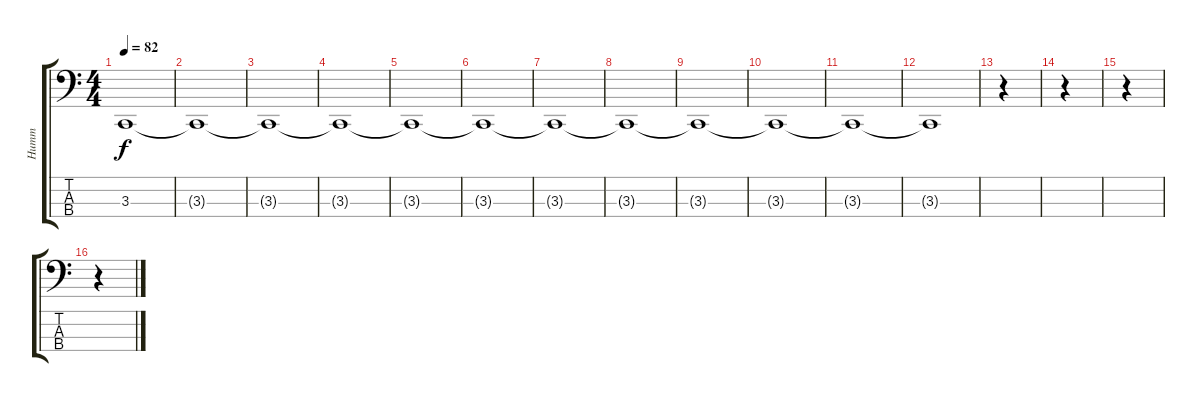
\track ("Humm" "Humm") {instrument synthvoice}
\staff {score tabs}
\tuning (G2 D2 A1 E1) {hide}
\ts (4 4)
\tempo 82
\clef f4
\ks c
3.3{t}.1{dy f} |
3.3{t}.1 |
3.3{t}.1 |
3.3{t}.1 |
3.3{t}.1 |
3.3{t}.1 |
3.3{t}.1 |
3.3{t}.1 |
3.3{t}.1 |
3.3{t}.1 |
3.3{t}.1 |
3.3{t}.1 |
r.4 |
r.4 |
r.4 |
r.4
